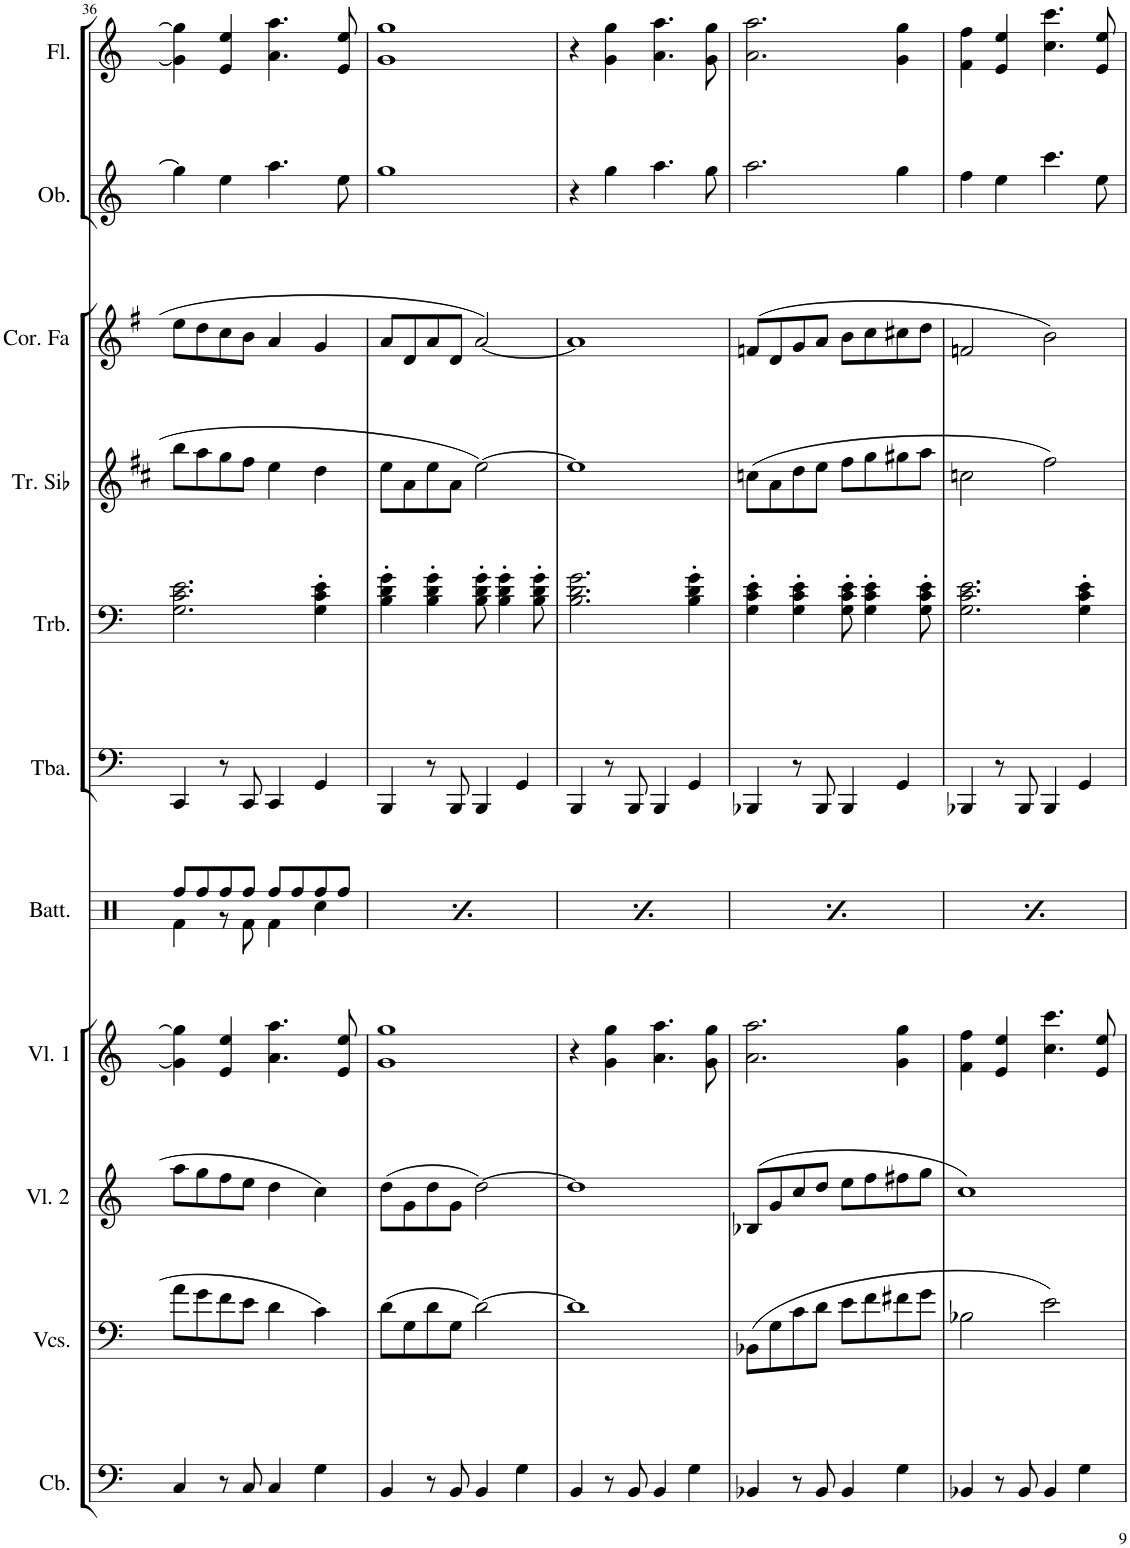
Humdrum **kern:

**kern	**kern	**kern	**kern	**kern	**kern	**kern	**kern	**kern	**kern	**kern
*part11	*part10	*part9	*part8	*part7	*part6	*part5	*part4	*part3	*part2	*part1
*staff11	*staff10	*staff9	*staff8	*staff7	*staff6	*staff5	*staff4	*staff3	*staff2	*staff1
*I"Contrabbassi	*I"Violoncelli	*I"Violini 2	*I"Violini 1	*I"Batteria	*I"Tuba	*I"Trombone	*I"Tromba in Sib	*I"Corno in Fa	*I"Oboe	*I"Flauto
*I'Cb.	*	*I'Vl. 2	*I'Vl. 1	*I'Batt.	*I'Tba.	*I'Trb.	*I'Tr. Sib	*I'Cor. Fa	*I'Ob.	*I'Fl.
!!LO:PB:g=z
*clefF4	*clefF4	*clefG2	*clefG2	*clefX	*clefF4	*clefF4	*clefG2	*clefG2	*clefG2	*clefG2
*Trd7c12	*	*	*	*	*	*	*Trd1c2	*Trd4c7	*	*
*k[]	*k[]	*k[]	*k[]	*k[]	*k[]	*k[]	*k[f#c#]	*k[f#]	*k[]	*k[]
*M4/4	*M4/4	*M4/4	*M4/4	*M4/4	*M4/4	*M4/4	*M4/4	*M4/4	*M4/4	*M4/4
=36	=36	=36	=36	=36	=36	=36	=36	=36	=36	=36
*	*	*	*	*^	*	*	*	*	*	*
4C/	8a\L	8aa\L	4g\] 4gg\]	8Rff/L	4Rf\	4CC/	2.G\ 2.c\ 2.e\	8bb\L	8ee\L	4gg\]	4g\] 4gg\]
.	8g\	8gg\	.	8Rff/	.	.	.	8aa\	8dd\	.	.
8r	8f\	8ff\	4e/ 4ee/	8Rff/	8r	8r	.	8gg\	8cc\	4ee\	4e/ 4ee/
8C/	8e\J	8ee\J	.	8Rff/J	8Rf\	8CC/	.	8ff#\J	8b\J	.	.
4C/	4d\	4dd\	4.a\ 4.aa\	8Rff/L	4Rf\	4CC/	.	4ee\	4a/	4.aa\	4.a\ 4.aa\
.	.	.	.	8Rff/	.	.	.	.	.	.	.
4G\	4c\	4cc\	.	8Rff/	4Rcc\	4GG/	4G\' 4c\' 4e\'	4dd\	4g/	.	.
.	.	.	8e/ 8ee/	8Rff/J	.	.	.	.	.	8ee\	8e/ 8ee/
=37	=37	=37	=37	=37	=37	=37	=37	=37	=37	=37	=37
4BB/	(8d\L	(8dd\L	1g 1gg	8Rff/L	4Rf\	4BBB/	4B\' 4d\' 4g\'	8ee\L	8a/L	1gg	1g 1gg
.	8G\	8g\	.	8Rff/	.	.	.	8a\	8d/	.	.
8r	8d\	8dd\	.	8Rff/	8r	8r	4B\' 4d\' 4g\'	8ee\	8a/	.	.
8BB/	8G\J	8g\J	.	8Rff/J	8Rf\	8BBB/	.	8a\J	8d/J	.	.
4BB/	[2d\)	[2dd\)	.	8Rff/L	4Rf\	4BBB/	8B\' 8d\' 8g\'	[2ee\	[2a/	.	.
.	.	.	.	8Rff/	.	.	4B\' 4d\' 4g\'	.	.	.	.
4G\	.	.	.	8Rff/	4Rcc\	4GG/	.	.	.	.	.
.	.	.	.	8Rff/J	.	.	8B\' 8d\' 8g\'	.	.	.	.
=38	=38	=38	=38	=38	=38	=38	=38	=38	=38	=38	=38
4BB/	1d]	1dd]	4r	8Rff/L	4Rf\	4BBB/	2.B\ 2.d\ 2.g\	1ee]	1a]	4r	4r
.	.	.	.	8Rff/	.	.	.	.	.	.	.
8r	.	.	4g\ 4gg\	8Rff/	8r	8r	.	.	.	4gg\	4g\ 4gg\
8BB/	.	.	.	8Rff/J	8Rf\	8BBB/	.	.	.	.	.
4BB/	.	.	4.a\ 4.aa\	8Rff/L	4Rf\	4BBB/	.	.	.	4.aa\	4.a\ 4.aa\
.	.	.	.	8Rff/	.	.	.	.	.	.	.
4G\	.	.	.	8Rff/	4Rcc\	4GG/	4B\' 4d\' 4g\'	.	.	.	.
.	.	.	8g\ 8gg\	8Rff/J	.	.	.	.	.	8gg\	8g\ 8gg\
=39	=39	=39	=39	=39	=39	=39	=39	=39	=39	=39	=39
4BB-X/	(8BB-X\L	(8B-X/L	2.a\ 2.aa\	8Rff/L	4Rf\	4BBB-X/	4G\' 4c\' 4e\'	(8ccn\L	(8fn/L	2.aa\	2.a\ 2.aa\
.	8G\	8g/	.	8Rff/	.	.	.	8a\	8d/	.	.
8r	8c\	8cc/	.	8Rff/	8r	8r	4G\' 4c\' 4e\'	8dd\	8g/	.	.
8BB-/	8d\J	8dd/J	.	8Rff/J	8Rf\	8BBB-/	.	8ee\J	8a/J	.	.
4BB-/	8e\L	8ee\L	.	8Rff/L	4Rf\	4BBB-/	8G\' 8c\' 8e\'	8ff#\L	8b\L	.	.
.	8f\	8ff\	.	8Rff/	.	.	4G\' 4c\' 4e\'	8gg\	8cc\	.	.
4G\	8f#X\	8ff#X\	4g\ 4gg\	8Rff/	4Rcc\	4GG/	.	8gg#X\	8cc#X\	4gg\	4g\ 4gg\
.	8g\J	8gg\J	.	8Rff/J	.	.	8G\' 8c\' 8e\'	8aa\J	8dd\J	.	.
=40	=40	=40	=40	=40	=40	=40	=40	=40	=40	=40	=40
4BB-X/	2B-X\	1cc)	4f\ 4ff\	8Rff/L	4Rf\	4BBB-X/	2.G\ 2.c\ 2.e\	2ccn\	2fn/	4ff\	4f\ 4ff\
.	.	.	.	8Rff/	.	.	.	.	.	.	.
8r	.	.	4e/ 4ee/	8Rff/	8r	8r	.	.	.	4ee\	4e/ 4ee/
8BB-/	.	.	.	8Rff/J	8Rf\	8BBB-/	.	.	.	.	.
4BB-/	2e\)	.	4.cc\ 4.ccc\	8Rff/L	4Rf\	4BBB-/	.	2ff#\)	2b\)	4.ccc\	4.cc\ 4.ccc\
.	.	.	.	8Rff/	.	.	.	.	.	.	.
4G\	.	.	.	8Rff/	4Rcc\	4GG/	4G\' 4c\' 4e\'	.	.	.	.
.	.	.	8e/ 8ee/	8Rff/J	.	.	.	.	.	8ee\	8e/ 8ee/
*	*	*	*	*v	*v	*	*	*	*	*	*
=	=	=	=	=	=	=	=	=	=	=
*-	*-	*-	*-	*-	*-	*-	*-	*-	*-	*-
